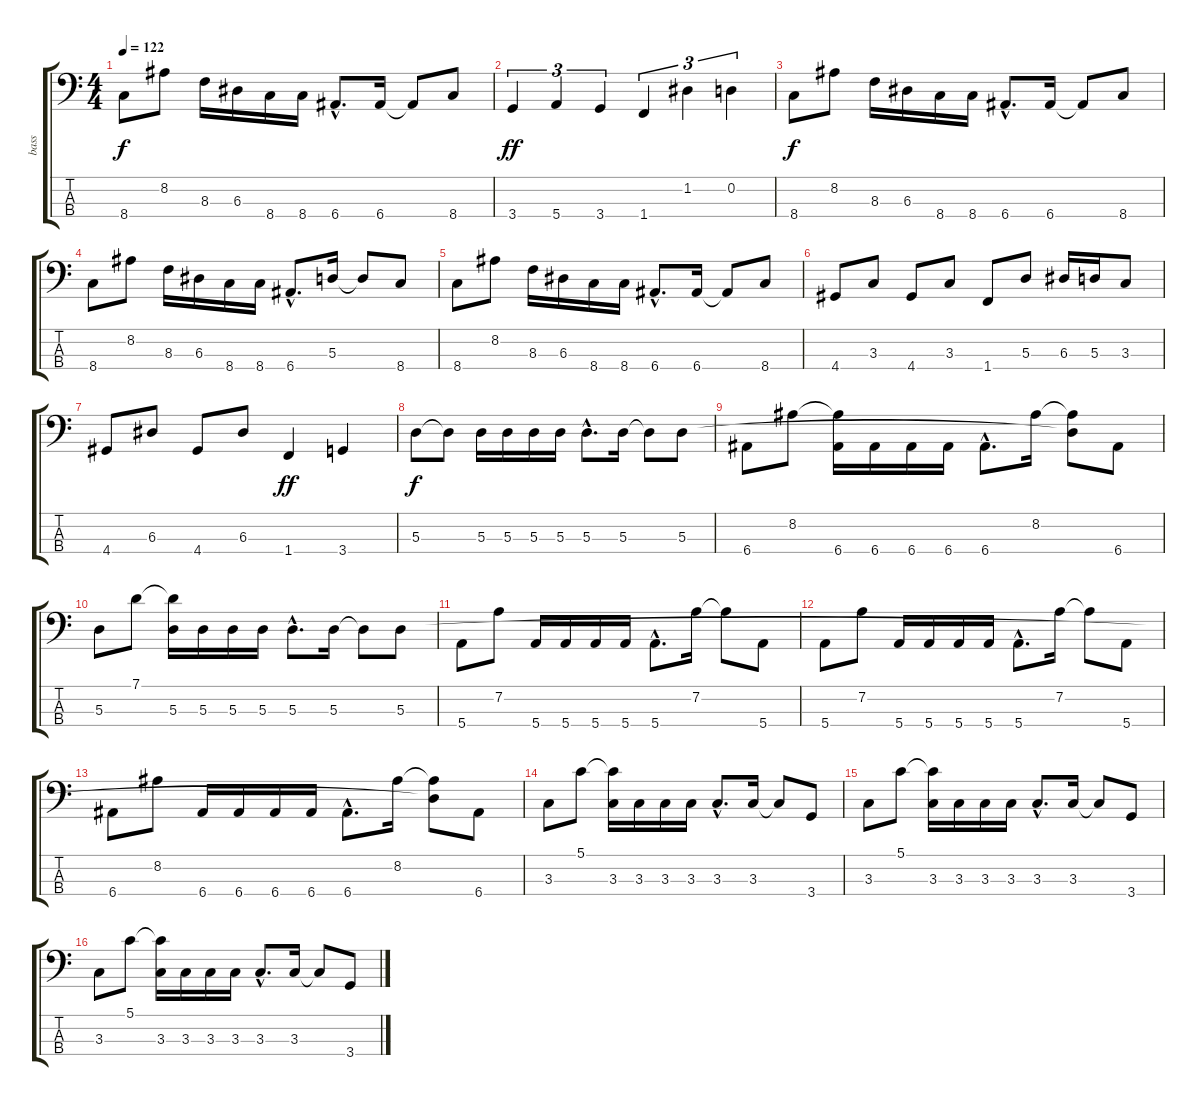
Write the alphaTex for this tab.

\track ("bass" "bass") {instrument slapbass1}
\staff {score tabs}
\tuning (G2 D2 A1 E1) {hide}
\ts (4 4)
\tempo 122
\clef f4
\ks c
8.4.8{dy f} 8.2.8 8.3.16 6.3.16 8.4.16 8.4.16 6.4{hac}.8{d} 6.4.16 6.4{t}.8 8.4.8 |
3.4.4{tu (3 2) dy ff} 5.4.4{tu (3 2)} 3.4.4{tu (3 2)} 1.4.4{tu (3 2)} 1.2.4{tu (3 2)} 0.2.4{tu (3 2)} |
8.4.8{dy f} 8.2.8 8.3.16 6.3.16 8.4.16 8.4.16 6.4{hac}.8{d} 6.4.16 6.4{t}.8 8.4.8 |
8.4.8 8.2.8 8.3.16 6.3.16 8.4.16 8.4.16 6.4{hac}.8{d} 5.3.16 5.3{t}.8 8.4.8 |
8.4.8 8.2.8 8.3.16 6.3.16 8.4.16 8.4.16 6.4{hac}.8{d} 6.4.16 6.4{t}.8 8.4.8 |
4.4.8 3.3.8 4.4.8 3.3.8 1.4.8 5.3.8 6.3.16 5.3.16 3.3.8 |
4.4.8 6.3.8 4.4.8 6.3.8 1.4.4{dy ff} 3.4.4 |
5.3.8{dy f} 5.3{t}.8 5.3.16 5.3.16 5.3.16 5.3.16 5.3{hac}.8{d} 5.3.16 5.3{t}.8 5.3.8 |
6.4.8 8.2.8 (8.2{t} 6.4).16 6.4.16 6.4.16 6.4.16 6.4{hac}.8{d} 8.2.16 (8.2{t} 5.3{t}).8 6.4.8 |
5.3.8 7.1.8 (7.1{t} 5.3).16 5.3.16 5.3.16 5.3.16 5.3{hac}.8{d} 5.3.16 5.3{t}.8 5.3.8 |
5.4.8 7.2.8 5.4.16 5.4.16 5.4.16 5.4.16 5.4{hac}.8{d} 7.2.16 7.2{t}.8 5.4.8 |
5.4.8 7.2.8 5.4.16 5.4.16 5.4.16 5.4.16 5.4{hac}.8{d} 7.2.16 7.2{t}.8 5.4.8 |
6.4.8 8.2.8 6.4.16 6.4.16 6.4.16 6.4.16 6.4{hac}.8{d} 8.2.16 (8.2{t} 5.3{t}).8 6.4.8 |
3.3.8 5.1.8 (5.1{t} 3.3).16 3.3.16 3.3.16 3.3.16 3.3{hac}.8{d} 3.3.16 3.3{t}.8 3.4.8 |
3.3.8 5.1.8 (5.1{t} 3.3).16 3.3.16 3.3.16 3.3.16 3.3{hac}.8{d} 3.3.16 3.3{t}.8 3.4.8 |
3.3.8 5.1.8 (5.1{t} 3.3).16 3.3.16 3.3.16 3.3.16 3.3{hac}.8{d} 3.3.16 3.3{t}.8 3.4.8
